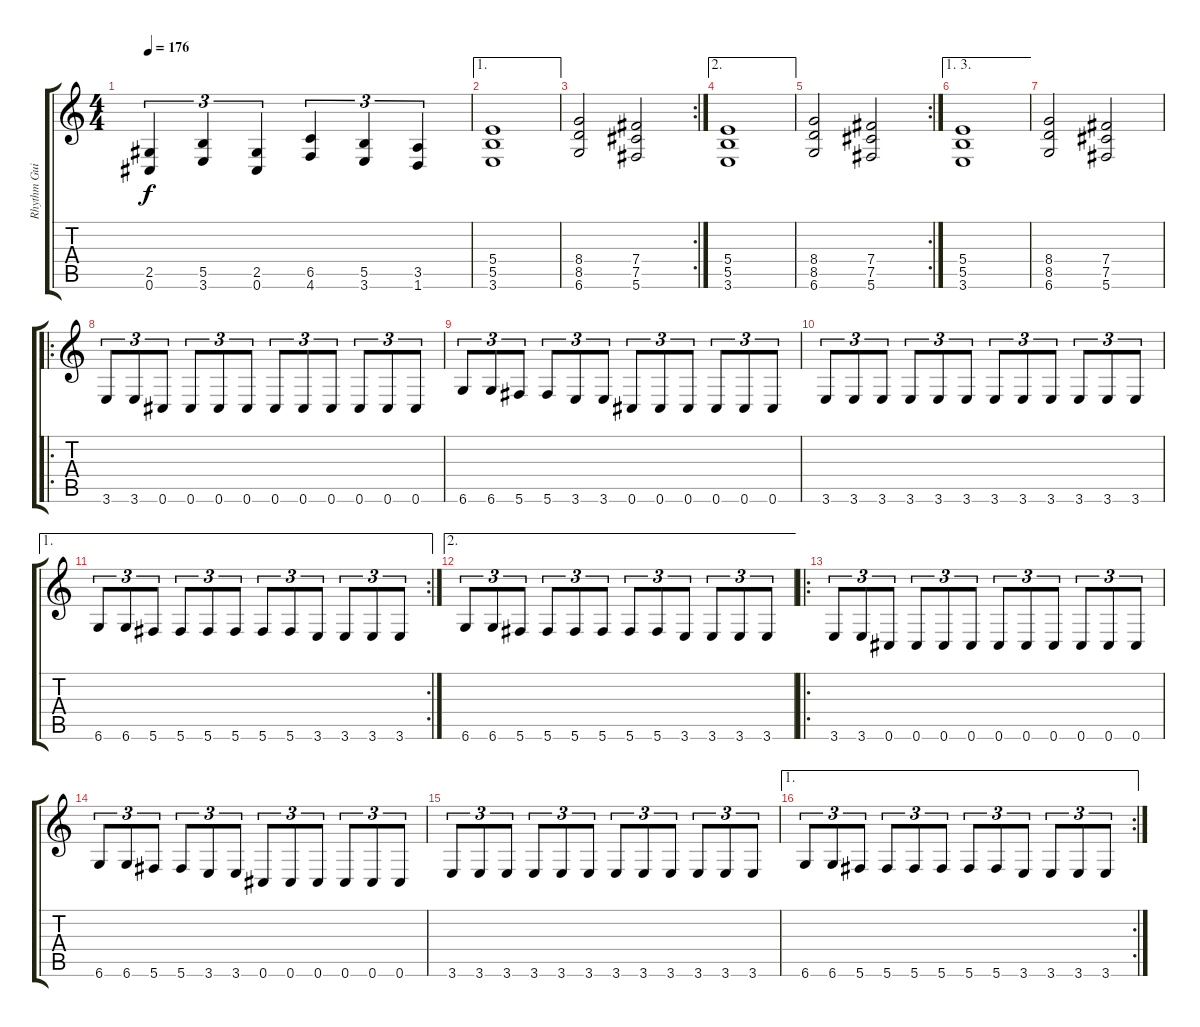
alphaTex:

\track ("Rhythm Guitar" "Rhythm Gui") {instrument overdrivenguitar}
\staff {score tabs}
\tuning (Db4 Ab3 E3 B2 Gb2 Db2) {hide}
\ts (4 4)
\tempo 176
\clef g2
\ks c
(2.5 0.6).4{tu (3 2) dy f} (5.5 3.6).4{tu (3 2)} (2.5 0.6).4{tu (3 2)} (6.5 4.6).4{tu (3 2)} (5.5 3.6).4{tu (3 2)} (3.5 1.6).4{tu (3 2)} |
\ae 1
(5.4 5.5 3.6).1 |
\rc 2
(8.4 8.5 6.6).2 (7.4 7.5 5.6).2 |
\ae 2
(5.4 5.5 3.6).1 |
\rc 2
(8.4 8.5 6.6).2 (7.4 7.5 5.6).2 |
\ae (1 3)
(5.4 5.5 3.6).1 |
(8.4 8.5 6.6).2 (7.4 7.5 5.6).2 |
\ro
3.6.8{tu (3 2)} 3.6.8{tu (3 2)} 0.6.8{tu (3 2)} 0.6.8{tu (3 2)} 0.6.8{tu (3 2)} 0.6.8{tu (3 2)} 0.6.8{tu (3 2)} 0.6.8{tu (3 2)} 0.6.8{tu (3 2)} 0.6.8{tu (3 2)} 0.6.8{tu (3 2)} 0.6.8{tu (3 2)} |
6.6.8{tu (3 2)} 6.6.8{tu (3 2)} 5.6.8{tu (3 2)} 5.6.8{tu (3 2)} 3.6.8{tu (3 2)} 3.6.8{tu (3 2)} 0.6.8{tu (3 2)} 0.6.8{tu (3 2)} 0.6.8{tu (3 2)} 0.6.8{tu (3 2)} 0.6.8{tu (3 2)} 0.6.8{tu (3 2)} |
3.6.8{tu (3 2)} 3.6.8{tu (3 2)} 3.6.8{tu (3 2)} 3.6.8{tu (3 2)} 3.6.8{tu (3 2)} 3.6.8{tu (3 2)} 3.6.8{tu (3 2)} 3.6.8{tu (3 2)} 3.6.8{tu (3 2)} 3.6.8{tu (3 2)} 3.6.8{tu (3 2)} 3.6.8{tu (3 2)} |
\ae 1
\rc 2
6.6.8{tu (3 2)} 6.6.8{tu (3 2)} 5.6.8{tu (3 2)} 5.6.8{tu (3 2)} 5.6.8{tu (3 2)} 5.6.8{tu (3 2)} 5.6.8{tu (3 2)} 5.6.8{tu (3 2)} 3.6.8{tu (3 2)} 3.6.8{tu (3 2)} 3.6.8{tu (3 2)} 3.6.8{tu (3 2)} |
\ae 2
6.6.8{tu (3 2)} 6.6.8{tu (3 2)} 5.6.8{tu (3 2)} 5.6.8{tu (3 2)} 5.6.8{tu (3 2)} 5.6.8{tu (3 2)} 5.6.8{tu (3 2)} 5.6.8{tu (3 2)} 3.6.8{tu (3 2)} 3.6.8{tu (3 2)} 3.6.8{tu (3 2)} 3.6.8{tu (3 2)} |
\ro
3.6.8{tu (3 2)} 3.6.8{tu (3 2)} 0.6.8{tu (3 2)} 0.6.8{tu (3 2)} 0.6.8{tu (3 2)} 0.6.8{tu (3 2)} 0.6.8{tu (3 2)} 0.6.8{tu (3 2)} 0.6.8{tu (3 2)} 0.6.8{tu (3 2)} 0.6.8{tu (3 2)} 0.6.8{tu (3 2)} |
6.6.8{tu (3 2)} 6.6.8{tu (3 2)} 5.6.8{tu (3 2)} 5.6.8{tu (3 2)} 3.6.8{tu (3 2)} 3.6.8{tu (3 2)} 0.6.8{tu (3 2)} 0.6.8{tu (3 2)} 0.6.8{tu (3 2)} 0.6.8{tu (3 2)} 0.6.8{tu (3 2)} 0.6.8{tu (3 2)} |
3.6.8{tu (3 2)} 3.6.8{tu (3 2)} 3.6.8{tu (3 2)} 3.6.8{tu (3 2)} 3.6.8{tu (3 2)} 3.6.8{tu (3 2)} 3.6.8{tu (3 2)} 3.6.8{tu (3 2)} 3.6.8{tu (3 2)} 3.6.8{tu (3 2)} 3.6.8{tu (3 2)} 3.6.8{tu (3 2)} |
\ae 1
\rc 2
6.6.8{tu (3 2)} 6.6.8{tu (3 2)} 5.6.8{tu (3 2)} 5.6.8{tu (3 2)} 5.6.8{tu (3 2)} 5.6.8{tu (3 2)} 5.6.8{tu (3 2)} 5.6.8{tu (3 2)} 3.6.8{tu (3 2)} 3.6.8{tu (3 2)} 3.6.8{tu (3 2)} 3.6.8{tu (3 2)}
